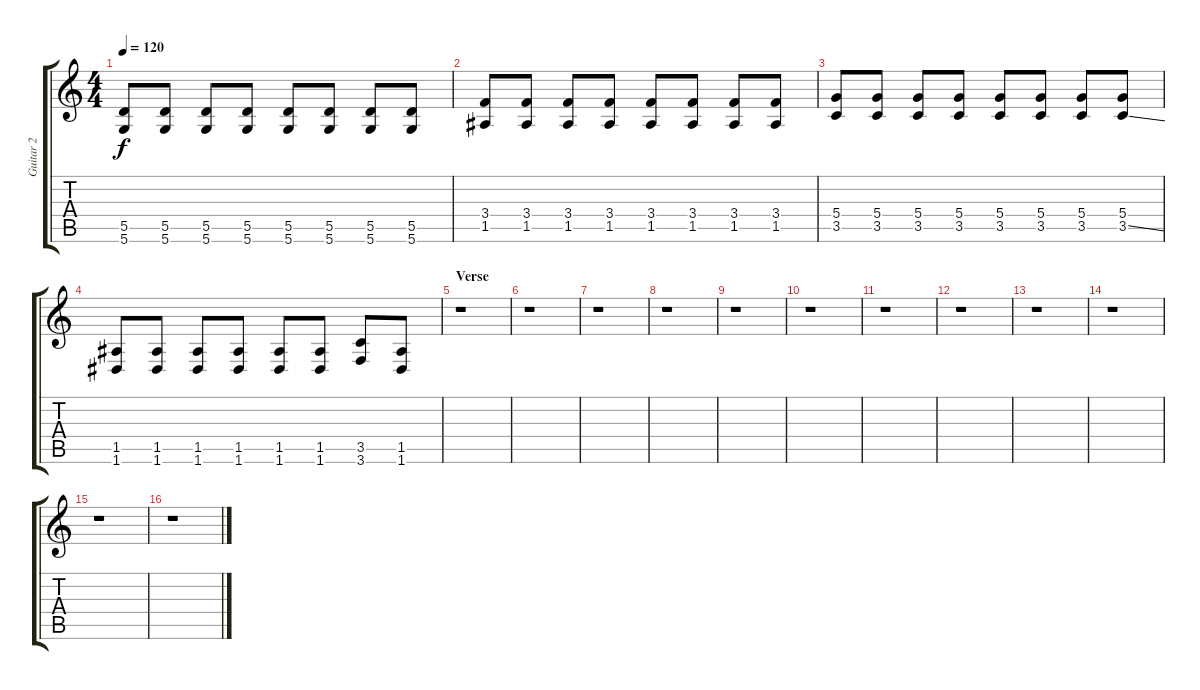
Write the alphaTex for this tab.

\track ("Guitar 2" "Guitar 2") {instrument distortionguitar}
\staff {score tabs}
\tuning (E4 B3 G3 D3 A2 D2) {hide}
\ts (4 4)
\tempo 120
\clef g2
\ks c
(5.5 5.6).8{dy f} (5.5 5.6).8 (5.5 5.6).8 (5.5 5.6).8 (5.5 5.6).8 (5.5 5.6).8 (5.5 5.6).8 (5.5 5.6).8 |
(3.4 1.5).8 (3.4 1.5).8 (3.4 1.5).8 (3.4 1.5).8 (3.4 1.5).8 (3.4 1.5).8 (3.4 1.5).8 (3.4 1.5).8 |
(5.4 3.5).8 (5.4 3.5).8 (5.4 3.5).8 (5.4 3.5).8 (5.4 3.5).8 (5.4 3.5).8 (5.4 3.5).8 (5.4 3.5{ss}).8 |
(1.5 1.6).8 (1.5 1.6).8 (1.5 1.6).8 (1.5 1.6).8 (1.5 1.6).8 (1.5 1.6).8 (3.5 3.6).8 (1.5 1.6).8 |
\section ("" "Verse")
r.1 |
r.1 |
r.1 |
r.1 |
r.1 |
r.1 |
r.1 |
r.1 |
r.1 |
r.1 |
r.1 |
r.1
